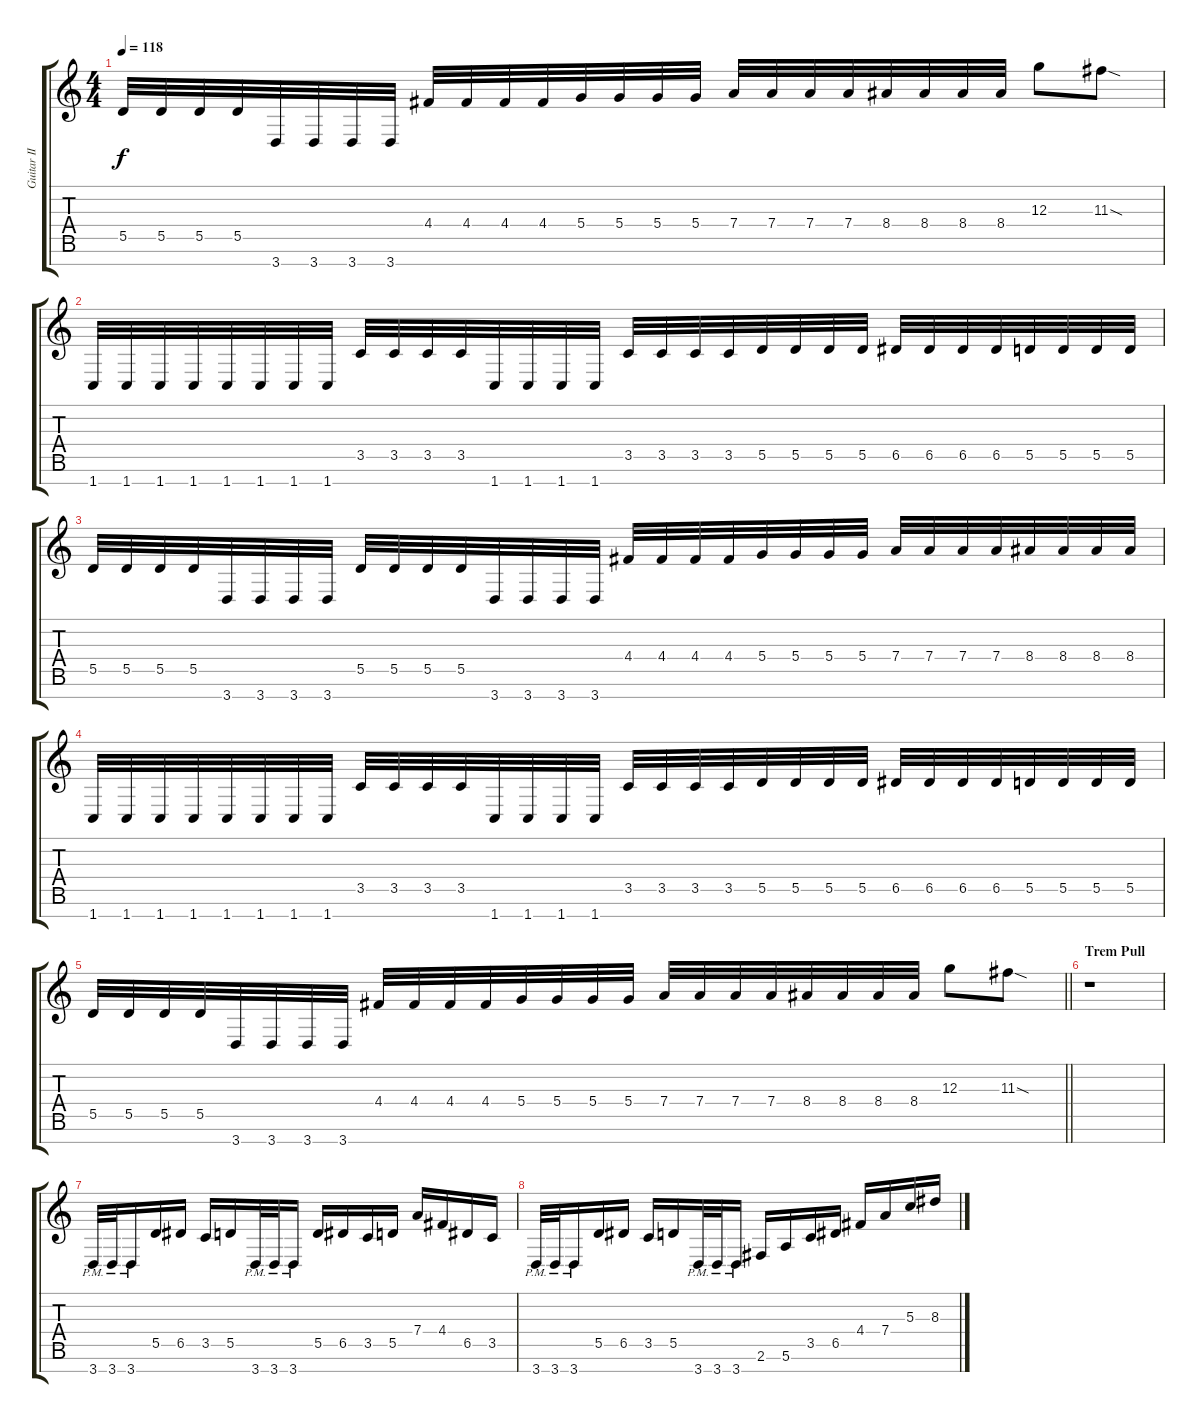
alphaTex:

\track ("Guitar II" "Guitar II") {instrument overdrivenguitar}
\staff {score tabs}
\tuning (E4 B3 G3 D3 A2 E2 B1) {hide}
\ts (4 4)
\tempo 118
\clef g2
\ks c
5.5.32{dy f} 5.5.32 5.5.32 5.5.32 3.7.32 3.7.32 3.7.32 3.7.32 4.4.32 4.4.32 4.4.32 4.4.32 5.4.32 5.4.32 5.4.32 5.4.32 7.4.32 7.4.32 7.4.32 7.4.32 8.4.32 8.4.32 8.4.32 8.4.32 12.3.8 11.3{sod}.8 |
1.7.32 1.7.32 1.7.32 1.7.32 1.7.32 1.7.32 1.7.32 1.7.32 3.5.32 3.5.32 3.5.32 3.5.32 1.7.32 1.7.32 1.7.32 1.7.32 3.5.32 3.5.32 3.5.32 3.5.32 5.5.32 5.5.32 5.5.32 5.5.32 6.5.32 6.5.32 6.5.32 6.5.32 5.5.32 5.5.32 5.5.32 5.5.32 |
5.5.32 5.5.32 5.5.32 5.5.32 3.7.32 3.7.32 3.7.32 3.7.32 5.5.32 5.5.32 5.5.32 5.5.32 3.7.32 3.7.32 3.7.32 3.7.32 4.4.32 4.4.32 4.4.32 4.4.32 5.4.32 5.4.32 5.4.32 5.4.32 7.4.32 7.4.32 7.4.32 7.4.32 8.4.32 8.4.32 8.4.32 8.4.32 |
1.7.32 1.7.32 1.7.32 1.7.32 1.7.32 1.7.32 1.7.32 1.7.32 3.5.32 3.5.32 3.5.32 3.5.32 1.7.32 1.7.32 1.7.32 1.7.32 3.5.32 3.5.32 3.5.32 3.5.32 5.5.32 5.5.32 5.5.32 5.5.32 6.5.32 6.5.32 6.5.32 6.5.32 5.5.32 5.5.32 5.5.32 5.5.32 |
\barLineRight lightlight
5.5.32 5.5.32 5.5.32 5.5.32 3.7.32 3.7.32 3.7.32 3.7.32 4.4.32 4.4.32 4.4.32 4.4.32 5.4.32 5.4.32 5.4.32 5.4.32 7.4.32 7.4.32 7.4.32 7.4.32 8.4.32 8.4.32 8.4.32 8.4.32 12.3.8 11.3{sod}.8 |
\section ("" "Trem Pull")
r.1 |
3.7{pm}.32 3.7{pm}.32 3.7{pm}.16 5.5.16 6.5.16 3.5.16 5.5.16 3.7{pm}.32 3.7{pm}.32 3.7{pm}.16 5.5.16 6.5.16 3.5.16 5.5.16 7.4.16 4.4.16 6.5.16 3.5.16 |
3.7{pm}.32 3.7{pm}.32 3.7{pm}.16 5.5.16 6.5.16 3.5.16 5.5.16 3.7{pm}.32 3.7{pm}.32 3.7{pm}.16 2.6.16 5.6.16 3.5.16 6.5.16 4.4.16 7.4.16 5.3.16 8.3.16
